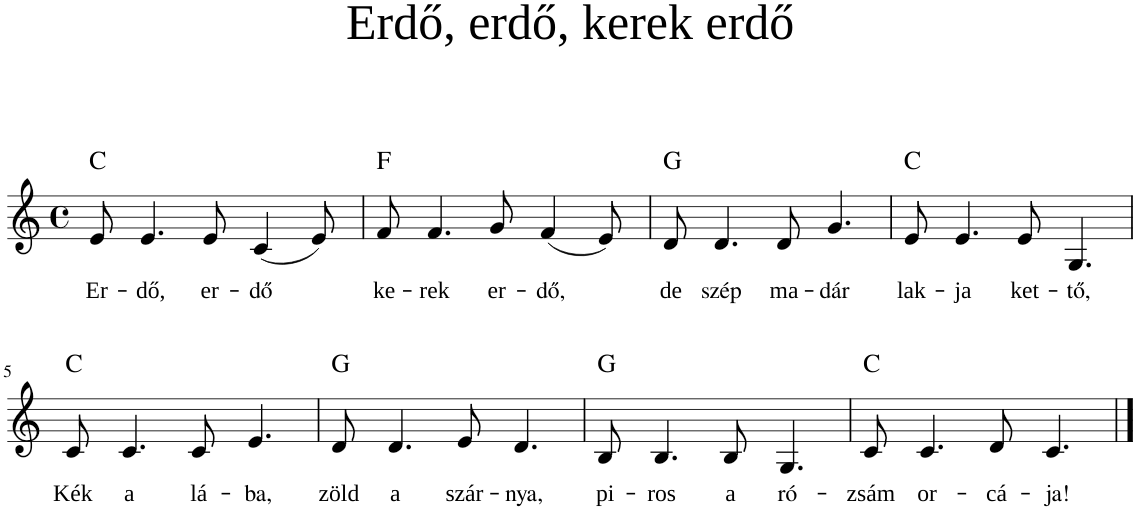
**kern	**text	**harte
*part1	*part1	*part1
*staff1	*staff1	*
*I"Piano	*	*
*I'Pno	*	*
*clefG2	*	*
*k[]	*	*
*M4/4	*	*
*met(c)	*	*
=1	=1	=1
!	!LO:LY:b	!
8e/	Er-	C:maj
!	!LO:LY:b	!
4.e/	-dő,	.
!	!LO:LY:b	!
8e/	er-	.
!	!LO:LY:b	!
(4c/	-dő	.
8e/)	.	.
=2	=2	=2
!	!LO:LY:b	!
8f/	ke-	F:maj
!	!LO:LY:b	!
4.f/	-rek	.
!	!LO:LY:b	!
8g/	er-	.
!	!LO:LY:b	!
(4f/	-dő,	.
8e/)	.	.
=3	=3	=3
!	!LO:LY:b	!
8d/	de	G:maj
!	!LO:LY:b	!
4.d/	szép	.
!	!LO:LY:b	!
8d/	ma-	.
!	!LO:LY:b	!
4.g/	-dár	.
=4	=4	=4
!	!LO:LY:b	!
8e/	lak-	C:maj
!	!LO:LY:b	!
4.e/	-ja	.
!	!LO:LY:b	!
8e/	ket-	.
!	!LO:LY:b	!
4.G/	-tő,	.
!!LO:LB:g=z
=5	=5	=5
!	!LO:LY:b	!
8c/	Kék	C:maj
!	!LO:LY:b	!
4.c/	a	.
!	!LO:LY:b	!
8c/	lá-	.
!	!LO:LY:b	!
4.e/	-ba,	.
=6	=6	=6
!	!LO:LY:b	!
8d/	zöld	G:maj
!	!LO:LY:b	!
4.d/	a	.
!	!LO:LY:b	!
8e/	szár-	.
!	!LO:LY:b	!
4.d/	-nya,	.
=7	=7	=7
!	!LO:LY:b	!
8B/	pi-	G:maj
!	!LO:LY:b	!
4.B/	-ros	.
!	!LO:LY:b	!
8B/	a	.
!	!LO:LY:b	!
4.G/	ró-	.
=8	=8	=8
!	!LO:LY:b	!
8c/	-zsám	C:maj
!	!LO:LY:b	!
4.c/	or-	.
!	!LO:LY:b	!
8d/	-cá-	.
!	!LO:LY:b	!
4.c/	-ja!	.
==	==	==
*-	*-	*-
